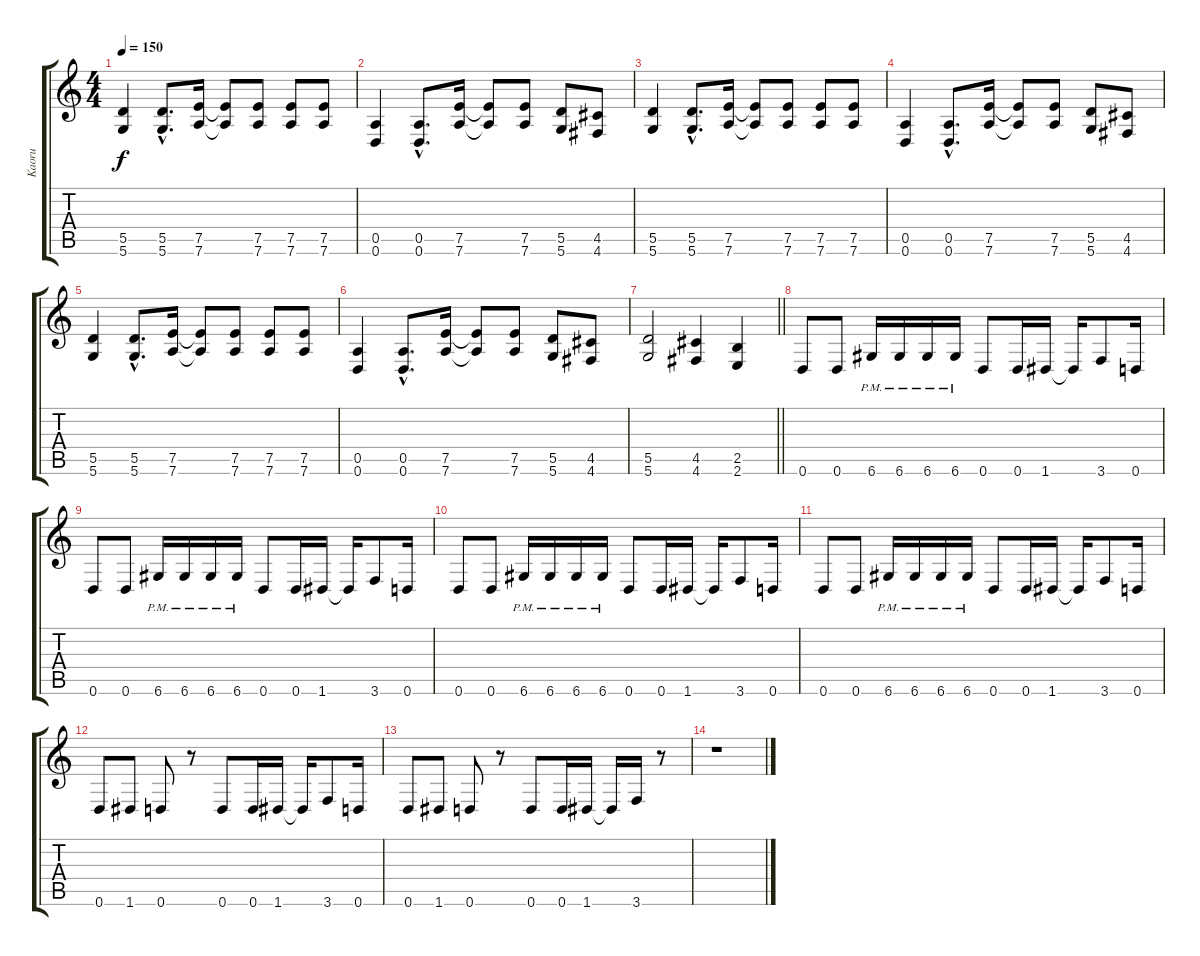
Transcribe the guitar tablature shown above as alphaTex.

\track ("Kaoru" "Kaoru") {instrument distortionguitar}
\staff {score tabs}
\tuning (E4 B3 G3 D3 A2 D2) {hide}
\ts (4 4)
\tempo 150
\clef g2
\ks c
(5.5 5.6).4{dy f} (5.5{hac} 5.6{hac}).8{d} (7.5 7.6).16 (7.5{t} 7.6{t}).8 (7.5 7.6).8 (7.5 7.6).8 (7.5 7.6).8 |
(0.5 0.6).4 (0.5{hac} 0.6{hac}).8{d} (7.5 7.6).16 (7.5{t} 7.6{t}).8 (7.5 7.6).8 (5.5 5.6).8 (4.5 4.6).8 |
(5.5 5.6).4 (5.5{hac} 5.6{hac}).8{d} (7.5 7.6).16 (7.5{t} 7.6{t}).8 (7.5 7.6).8 (7.5 7.6).8 (7.5 7.6).8 |
(0.5 0.6).4 (0.5{hac} 0.6{hac}).8{d} (7.5 7.6).16 (7.5{t} 7.6{t}).8 (7.5 7.6).8 (5.5 5.6).8 (4.5 4.6).8 |
(5.5 5.6).4 (5.5{hac} 5.6{hac}).8{d} (7.5 7.6).16 (7.5{t} 7.6{t}).8 (7.5 7.6).8 (7.5 7.6).8 (7.5 7.6).8 |
(0.5 0.6).4 (0.5{hac} 0.6{hac}).8{d} (7.5 7.6).16 (7.5{t} 7.6{t}).8 (7.5 7.6).8 (5.5 5.6).8 (4.5 4.6).8 |
\barLineRight lightlight
(5.5 5.6).2 (4.5 4.6).4 (2.5 2.6).4 |
0.6.8 0.6.8 6.6{pm}.16 6.6{pm}.16 6.6{pm}.16 6.6{pm}.16 0.6.8 0.6.16 1.6.16 1.6{t}.16 3.6.8 0.6.16 |
0.6.8 0.6.8 6.6{pm}.16 6.6{pm}.16 6.6{pm}.16 6.6{pm}.16 0.6.8 0.6.16 1.6.16 1.6{t}.16 3.6.8 0.6.16 |
0.6.8 0.6.8 6.6{pm}.16 6.6{pm}.16 6.6{pm}.16 6.6{pm}.16 0.6.8 0.6.16 1.6.16 1.6{t}.16 3.6.8 0.6.16 |
0.6.8 0.6.8 6.6{pm}.16 6.6{pm}.16 6.6{pm}.16 6.6{pm}.16 0.6.8 0.6.16 1.6.16 1.6{t}.16 3.6.8 0.6.16 |
0.6.8 1.6.8 0.6.8 r.8 0.6.8 0.6.16 1.6.16 1.6{t}.16 3.6.8 0.6.16 |
0.6.8 1.6.8 0.6.8 r.8 0.6.8 0.6.16 1.6.16 1.6{t}.16 3.6.16 r.8 |
r.1
